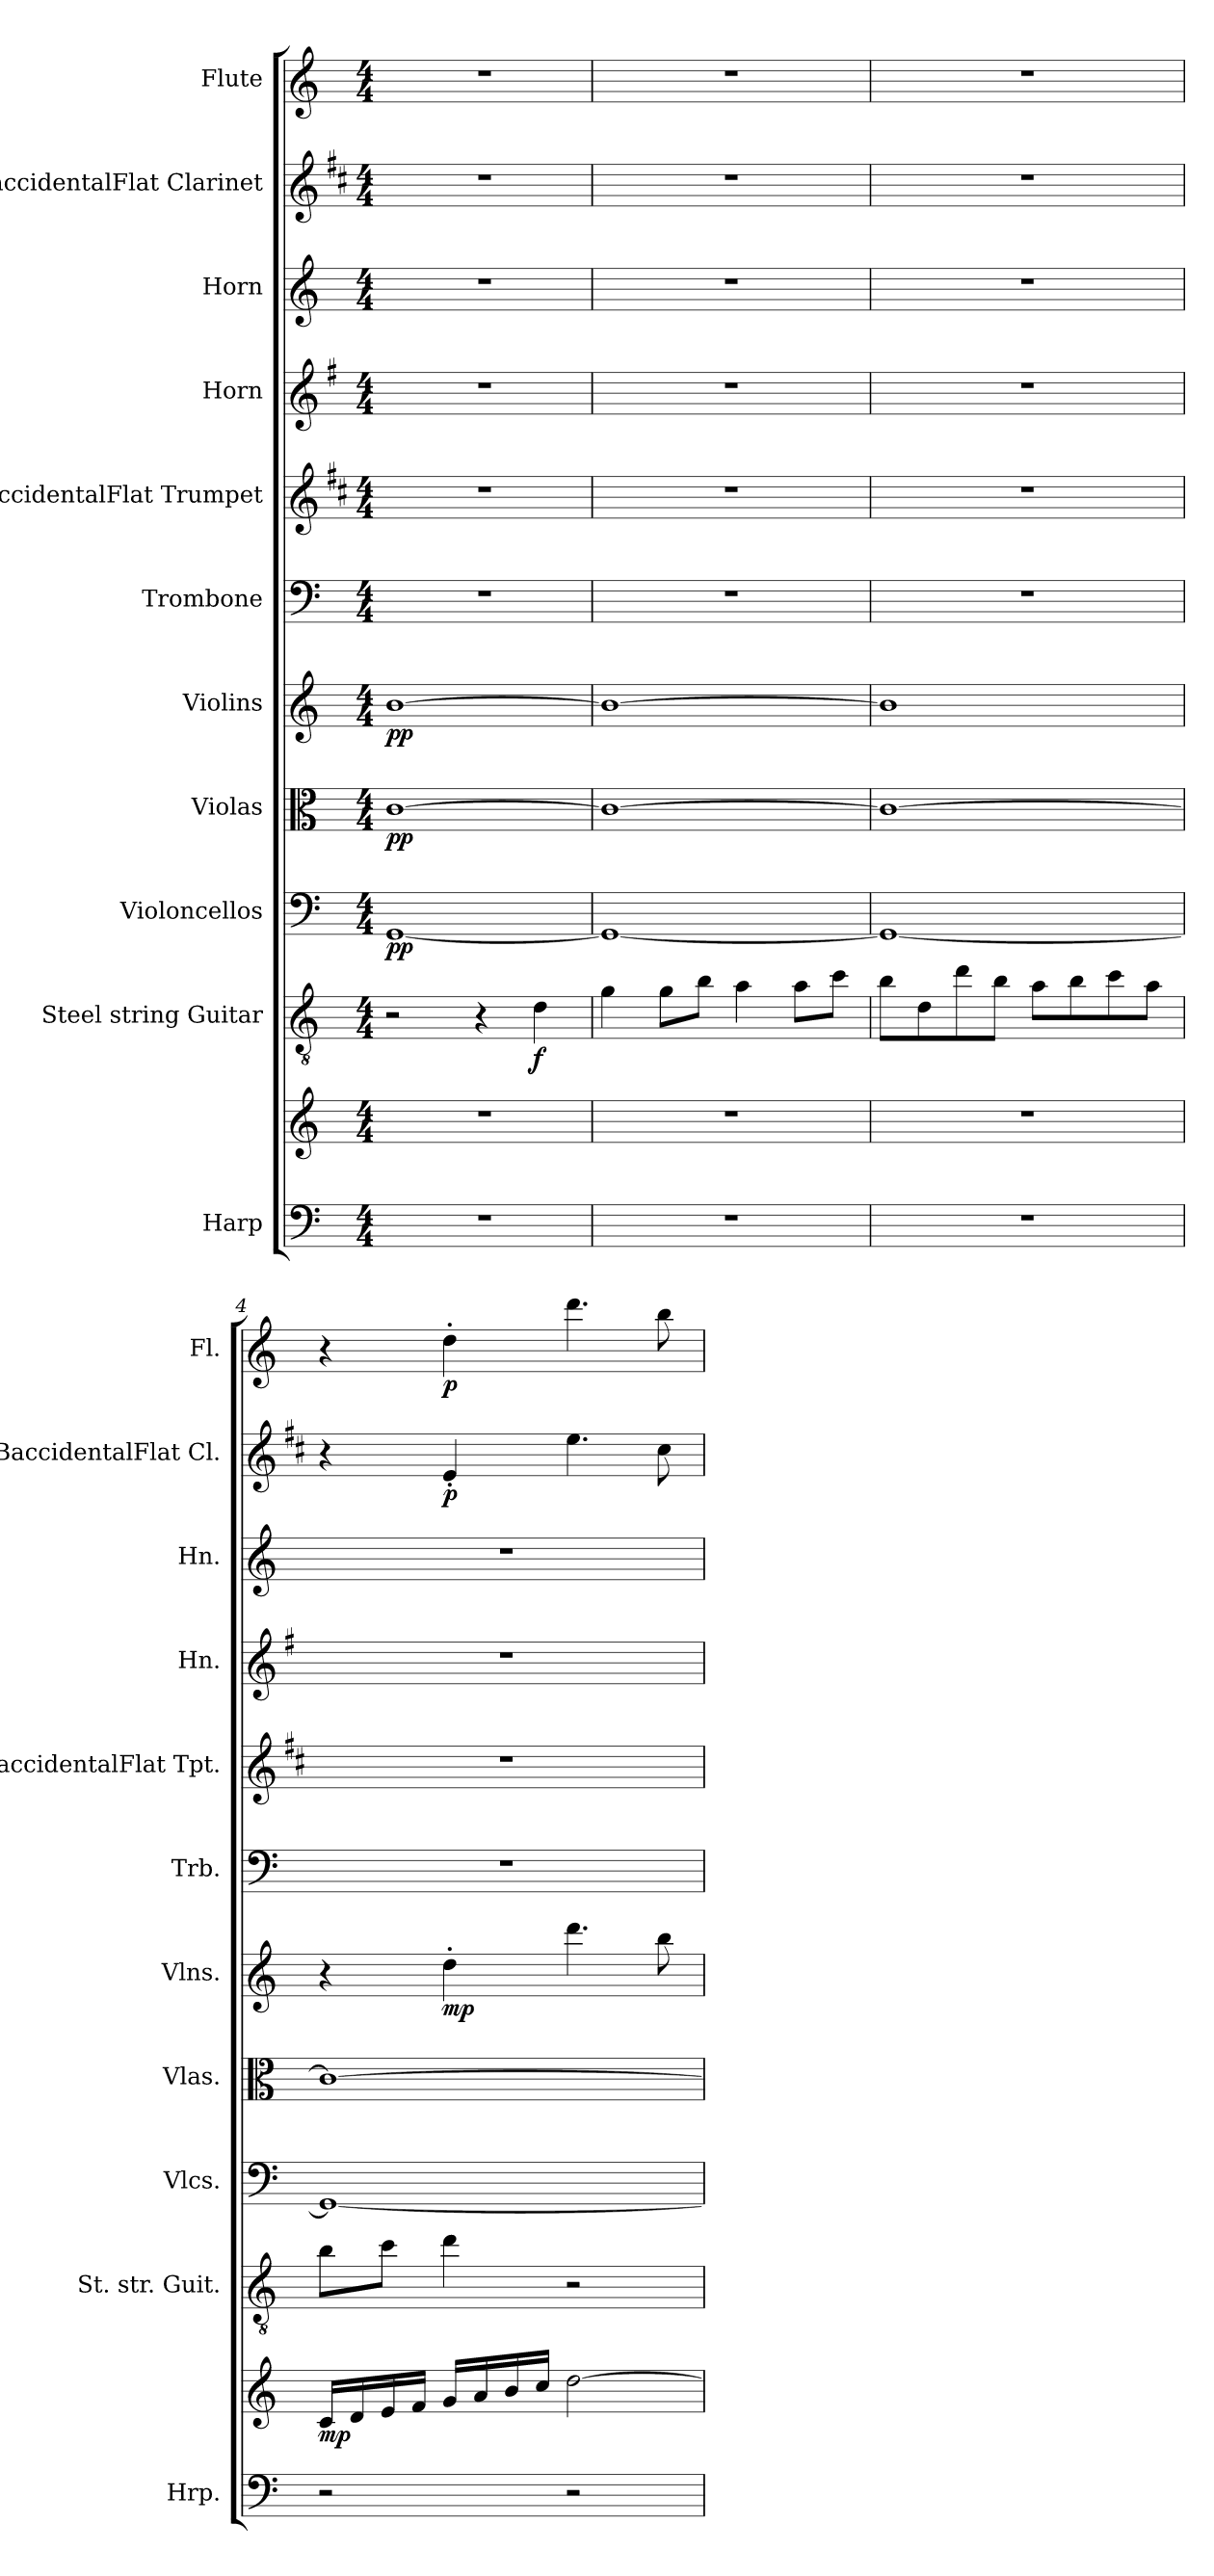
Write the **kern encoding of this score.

**kern	**kern	**dynam	**kern	**dynam	**kern	**dynam	**kern	**dynam	**kern	**dynam	**kern	**kern	**kern	**kern	**kern	**dynam	**kern	**dynam
*part11	*part11	*part11	*part10	*part10	*part9	*part9	*part8	*part8	*part7	*part7	*part6	*part5	*part4	*part3	*part2	*part2	*part1	*part1
*staff12	*staff11	*staff11/12	*staff10	*staff10	*staff9	*staff9	*staff8	*staff8	*staff7	*staff7	*staff6	*staff5	*staff4	*staff3	*staff2	*staff2	*staff1	*staff1
*I"Harp	*	*	*I"Steel string Guitar	*	*I"Violoncellos	*	*I"Violas	*	*I"Violins	*	*I"Trombone	*I"BaccidentalFlat Trumpet	*I"Horn	*I"Horn	*I"BaccidentalFlat Clarinet	*	*I"Flute	*
*I'Hrp.	*	*	*I'St. str. Guit.	*	*I'Vlcs.	*	*I'Vlas.	*	*I'Vlns.	*	*I'Trb.	*I'BaccidentalFlat Tpt.	*I'Hn.	*I'Hn.	*I'BaccidentalFlat Cl.	*	*I'Fl.	*
*clefF4	*clefG2	*	*clefGv2	*	*clefF4	*	*clefC3	*	*clefG2	*	*clefF4	*clefG2	*clefG2	*clefG2	*clefG2	*	*clefG2	*
*	*	*	*	*	*	*	*	*	*	*	*	*ITrd1c2	*ITrd4c7	*ITrd4c7	*ITrd1c2	*	*	*
*k[]	*k[]	*	*k[]	*	*k[]	*	*k[]	*	*k[]	*	*k[]	*k[]	*k[]	*k[b-]	*k[]	*	*k[]	*
*M4/4	*M4/4	*	*M4/4	*	*M4/4	*	*M4/4	*	*M4/4	*	*M4/4	*M4/4	*M4/4	*M4/4	*M4/4	*	*M4/4	*
*MM150	*MM150	*	*MM150	*	*MM150	*	*MM150	*	*MM150	*	*MM150	*MM150	*MM150	*MM150	*MM150	*	*MM150	*
=1	=1	=1	=1	=1	=1	=1	=1	=1	=1	=1	=1	=1	=1	=1	=1	=1	=1	=1
!	!	!	!	!	!	!LO:DY:b	!	!LO:DY:b	!	!LO:DY:b	!	!	!	!	!	!	!	!
1r	1r	.	2r	.	[1GG	pp	[1c	pp	[1b	pp	1r	1r	1r	1r	1r	.	1r	.
.	.	.	4r	.	.	.	.	.	.	.	.	.	.	.	.	.	.	.
!	!	!	!	!LO:DY:b	!	!	!	!	!	!	!	!	!	!	!	!	!	!
.	.	.	4d\	f	.	.	.	.	.	.	.	.	.	.	.	.	.	.
=2	=2	=2	=2	=2	=2	=2	=2	=2	=2	=2	=2	=2	=2	=2	=2	=2	=2	=2
1r	1r	.	4g\	.	1GG_	.	1c_	.	1b_	.	1r	1r	1r	1r	1r	.	1r	.
.	.	.	8g\L	.	.	.	.	.	.	.	.	.	.	.	.	.	.	.
.	.	.	8b\J	.	.	.	.	.	.	.	.	.	.	.	.	.	.	.
.	.	.	4a\	.	.	.	.	.	.	.	.	.	.	.	.	.	.	.
.	.	.	8a\L	.	.	.	.	.	.	.	.	.	.	.	.	.	.	.
.	.	.	8cc\J	.	.	.	.	.	.	.	.	.	.	.	.	.	.	.
=3	=3	=3	=3	=3	=3	=3	=3	=3	=3	=3	=3	=3	=3	=3	=3	=3	=3	=3
1r	1r	.	8b\L	.	1GG_	.	1c_	.	1b]	.	1r	1r	1r	1r	1r	.	1r	.
.	.	.	8d\	.	.	.	.	.	.	.	.	.	.	.	.	.	.	.
.	.	.	8dd\	.	.	.	.	.	.	.	.	.	.	.	.	.	.	.
.	.	.	8b\J	.	.	.	.	.	.	.	.	.	.	.	.	.	.	.
.	.	.	8a\L	.	.	.	.	.	.	.	.	.	.	.	.	.	.	.
.	.	.	8b\	.	.	.	.	.	.	.	.	.	.	.	.	.	.	.
.	.	.	8cc\	.	.	.	.	.	.	.	.	.	.	.	.	.	.	.
.	.	.	8a\J	.	.	.	.	.	.	.	.	.	.	.	.	.	.	.
=4	=4	=4	=4	=4	=4	=4	=4	=4	=4	=4	=4	=4	=4	=4	=4	=4	=4	=4
!	!	!LO:DY:b	!	!	!	!	!	!	!	!	!	!	!	!	!	!	!	!
2r	16c/LL	mp	8b\L	.	1GG_	.	1c_	.	4r	.	1r	1r	1r	1r	4r	.	4r	.
.	16d/	.	.	.	.	.	.	.	.	.	.	.	.	.	.	.	.	.
.	16e/	.	8cc\J	.	.	.	.	.	.	.	.	.	.	.	.	.	.	.
.	16f/JJ	.	.	.	.	.	.	.	.	.	.	.	.	.	.	.	.	.
!	!	!	!	!	!	!	!	!	!	!LO:DY:b	!	!	!	!	!	!LO:DY:b	!	!LO:DY:b
.	16g/LL	.	4dd\	.	.	.	.	.	4dd'\	mp	.	.	.	.	4d'/	p	4dd'\	p
.	16a/	.	.	.	.	.	.	.	.	.	.	.	.	.	.	.	.	.
.	16b/	.	.	.	.	.	.	.	.	.	.	.	.	.	.	.	.	.
.	16cc/JJ	.	.	.	.	.	.	.	.	.	.	.	.	.	.	.	.	.
2r	[2dd\	.	2r	.	.	.	.	.	4.ddd\	.	.	.	.	.	4.dd\	.	4.ddd\	.
.	.	.	.	.	.	.	.	.	8bb\	.	.	.	.	.	8b\	.	8bb\	.
=	=	=	=	=	=	=	=	=	=	=	=	=	=	=	=	=	=	=
*-	*-	*-	*-	*-	*-	*-	*-	*-	*-	*-	*-	*-	*-	*-	*-	*-	*-	*-
